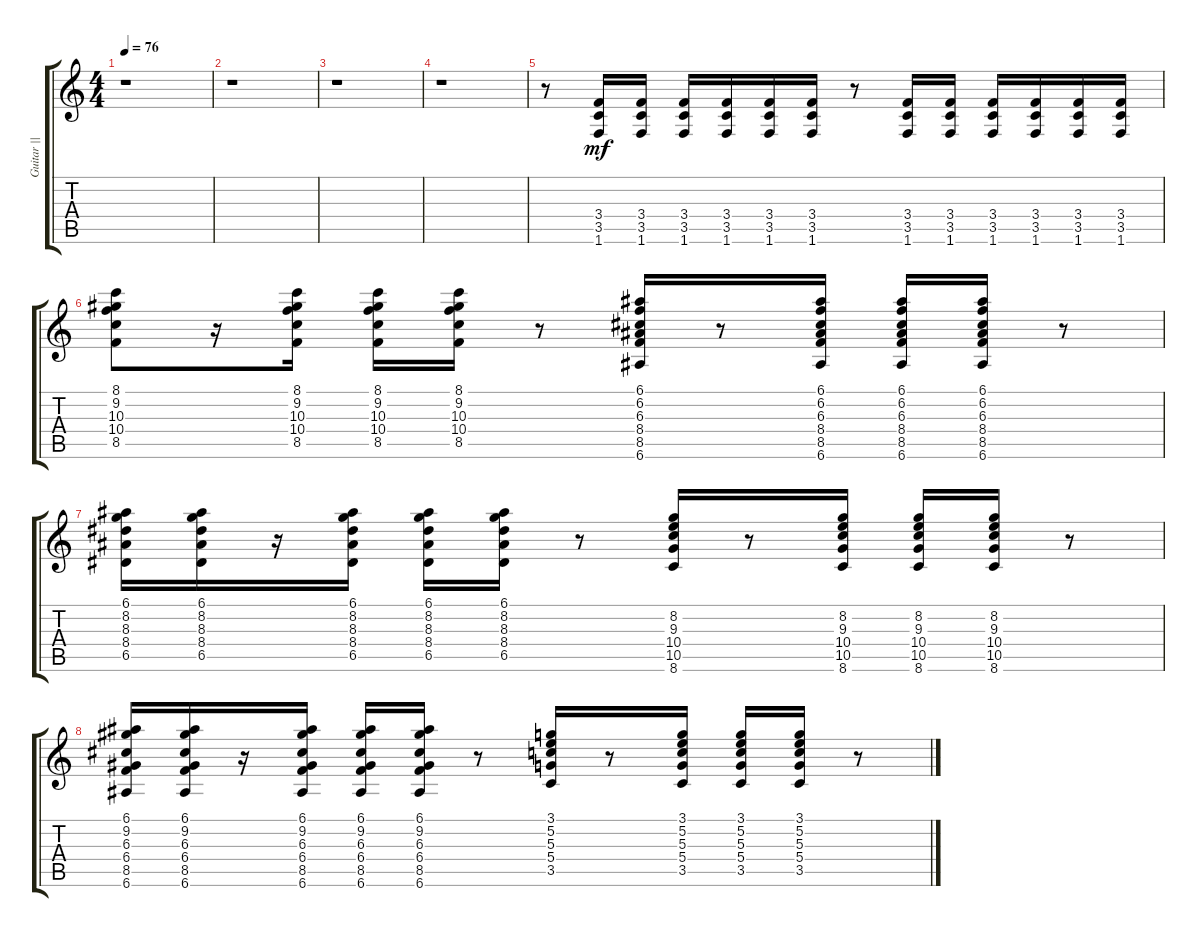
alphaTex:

\track ("Guitar || (clean electric)" "Guitar || ") {instrument electricguitarclean}
\staff {score tabs}
\tuning (E4 B3 G3 D3 A2 E2) {hide}
\ts (4 4)
\tempo 76
\clef g2
\ks c
r.1{dy mf} |
r.1 |
r.1 |
r.1 |
r.8 (3.4 3.5 1.6).16 (3.4 3.5 1.6).16 (3.4 3.5 1.6).16 (3.4 3.5 1.6).16 (3.4 3.5 1.6).16 (3.4 3.5 1.6).16 r.8 (3.4 3.5 1.6).16 (3.4 3.5 1.6).16 (3.4 3.5 1.6).16 (3.4 3.5 1.6).16 (3.4 3.5 1.6).16 (3.4 3.5 1.6).16 |
(8.1 9.2 10.3 10.4 8.5).8 r.16 (8.1 9.2 10.3 10.4 8.5).16 (8.1 9.2 10.3 10.4 8.5).16 (8.1 9.2 10.3 10.4 8.5).16 r.8 (6.1 6.2 6.3 8.4 8.5 6.6).16 r.8 (6.1 6.2 6.3 8.4 8.5 6.6).16 (6.1 6.2 6.3 8.4 8.5 6.6).16 (6.1 6.2 6.3 8.4 8.5 6.6).16 r.8 |
(6.1 8.2 8.3 8.4 6.5).16 (6.1 8.2 8.3 8.4 6.5).16 r.16 (6.1 8.2 8.3 8.4 6.5).16 (6.1 8.2 8.3 8.4 6.5).16 (6.1 8.2 8.3 8.4 6.5).16 r.8 (8.2 9.3 10.4 10.5 8.6).16 r.8 (8.2 9.3 10.4 10.5 8.6).16 (8.2 9.3 10.4 10.5 8.6).16 (8.2 9.3 10.4 10.5 8.6).16 r.8 |
(6.1 9.2 6.3 6.4 8.5 6.6).16 (6.1 9.2 6.3 6.4 8.5 6.6).16 r.16 (6.1 9.2 6.3 6.4 8.5 6.6).16 (6.1 9.2 6.3 6.4 8.5 6.6).16 (6.1 9.2 6.3 6.4 8.5 6.6).16 r.8 (3.1 5.2 5.3 5.4 3.5).16 r.8 (3.1 5.2 5.3 5.4 3.5).16 (3.1 5.2 5.3 5.4 3.5).16 (3.1 5.2 5.3 5.4 3.5).16 r.8
